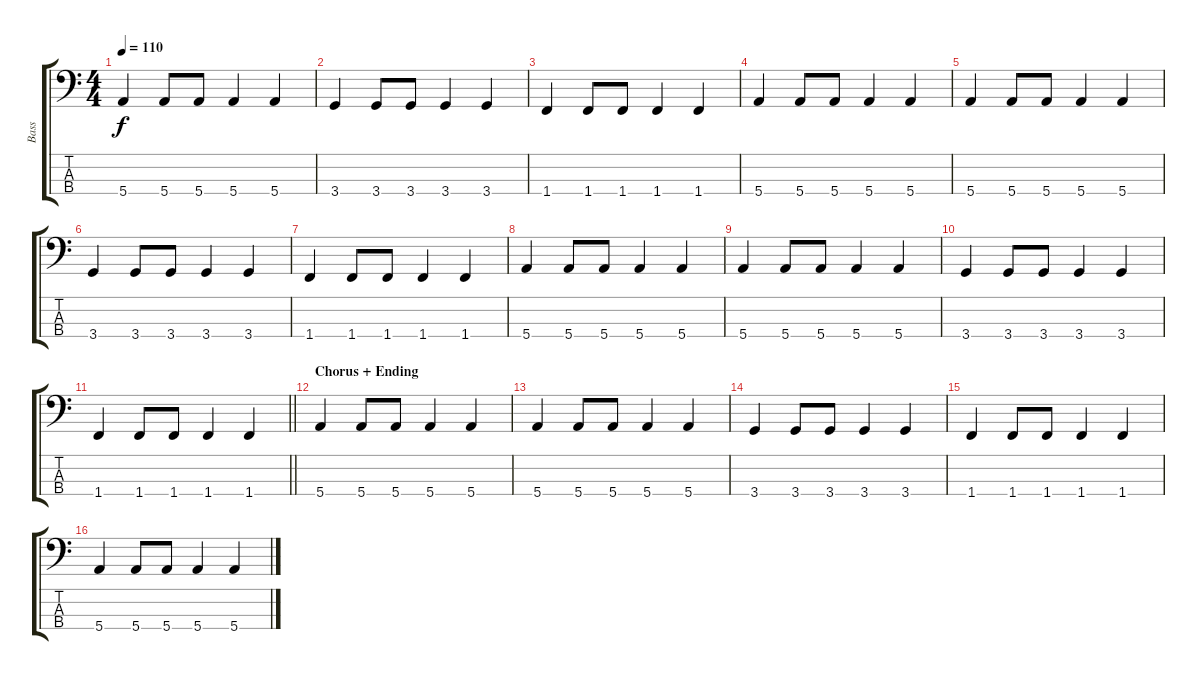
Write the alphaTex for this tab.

\track ("Bass" "Bass") {instrument electricbassfinger}
\staff {score tabs}
\tuning (G2 D2 A1 E1) {hide}
\ts (4 4)
\tempo 110
\clef f4
\ks c
5.4.4{dy f} 5.4.8 5.4.8 5.4.4 5.4.4 |
3.4.4 3.4.8 3.4.8 3.4.4 3.4.4 |
1.4.4 1.4.8 1.4.8 1.4.4 1.4.4 |
5.4.4 5.4.8 5.4.8 5.4.4 5.4.4 |
5.4.4 5.4.8 5.4.8 5.4.4 5.4.4 |
3.4.4 3.4.8 3.4.8 3.4.4 3.4.4 |
1.4.4 1.4.8 1.4.8 1.4.4 1.4.4 |
5.4.4 5.4.8 5.4.8 5.4.4 5.4.4 |
5.4.4 5.4.8 5.4.8 5.4.4 5.4.4 |
3.4.4 3.4.8 3.4.8 3.4.4 3.4.4 |
\barLineRight lightlight
1.4.4 1.4.8 1.4.8 1.4.4 1.4.4 |
\section ("" "Chorus + Ending")
5.4.4 5.4.8 5.4.8 5.4.4 5.4.4 |
5.4.4 5.4.8 5.4.8 5.4.4 5.4.4 |
3.4.4 3.4.8 3.4.8 3.4.4 3.4.4 |
1.4.4 1.4.8 1.4.8 1.4.4 1.4.4 |
5.4.4 5.4.8 5.4.8 5.4.4 5.4.4
